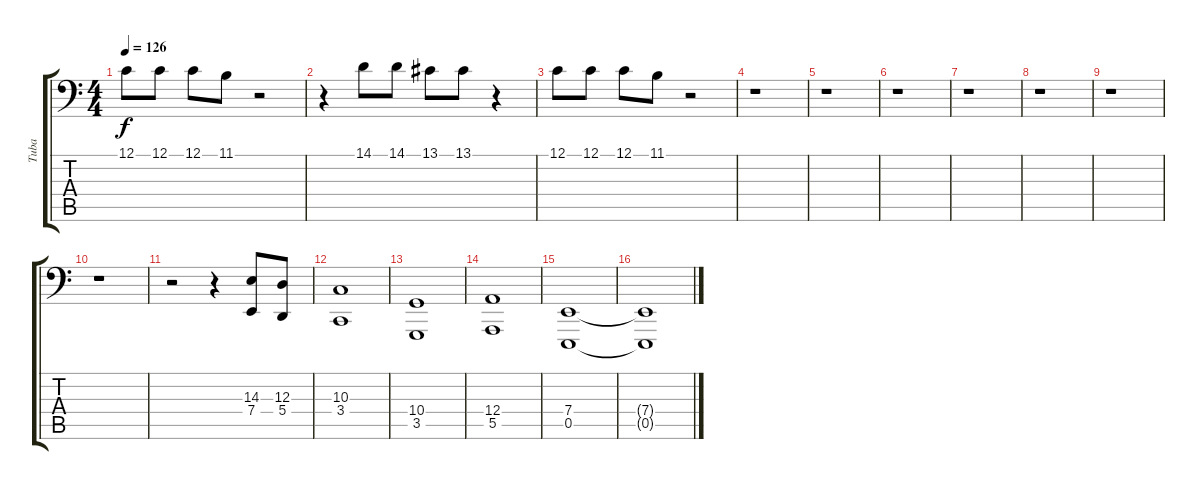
\track ("Tuba" "Tuba") {instrument tuba}
\staff {score tabs}
\tuning (C3 G2 D2 A1 E1 B0) {hide}
\ts (4 4)
\tempo 126
\clef f4
\ks c
12.1.8{dy f} 12.1.8 12.1.8 11.1.8 r.2 |
r.4 14.1.8 14.1.8 13.1.8 13.1.8 r.4 |
12.1.8 12.1.8 12.1.8 11.1.8 r.2 |
r.1 |
r.1 |
r.1 |
r.1 |
r.1 |
r.1 |
r.1 |
r.2 r.4 (14.3 7.4).8 (12.3 5.4).8 |
(10.3 3.4).1 |
(10.4 3.5).1 |
(12.4 5.5).1 |
(7.4 0.5).1 |
(7.4{t} 0.5{t}).1
